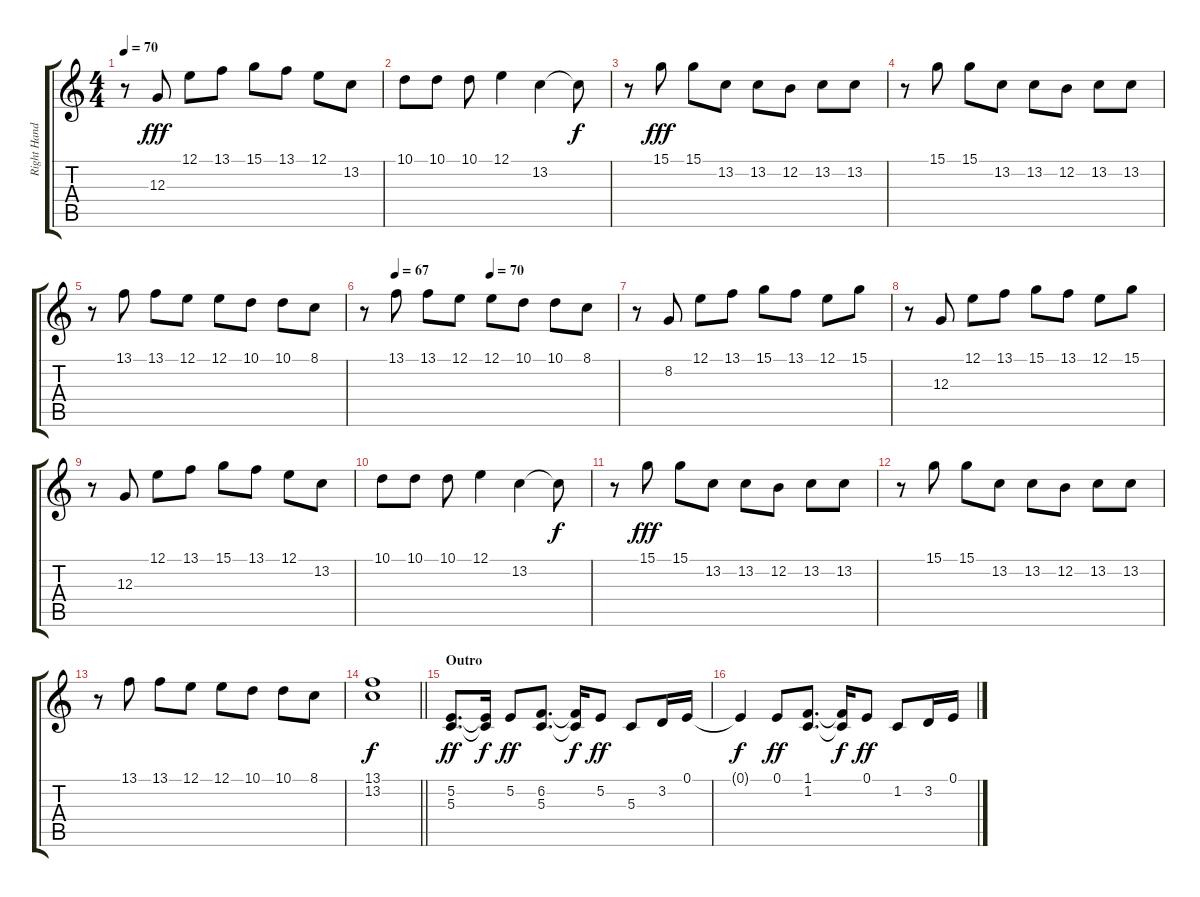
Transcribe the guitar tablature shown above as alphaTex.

\track ("Right Hand" "Right Hand") {instrument acousticgrandpiano}
\staff {score tabs}
\tuning (E4 B3 G3 D3 A2 E2) {hide}
\ts (4 4)
\tempo 70
\clef g2
\ks c
r.8{dy fff} 12.3.8 12.1.8 13.1.8 15.1.8 13.1.8 12.1.8 13.2.8 |
10.1.8 10.1.8 10.1.8 12.1.4 13.2.4 13.2{t}.8{dy f} |
r.8 15.1.8{dy fff} 15.1.8 13.2.8 13.2.8 12.2.8 13.2.8 13.2.8 |
r.8 15.1.8 15.1.8 13.2.8 13.2.8 12.2.8 13.2.8 13.2.8 |
r.8 13.1.8 13.1.8 12.1.8 12.1.8 10.1.8 10.1.8 8.1.8 |
\tempo (67 0.125)
\tempo (70 0.5)
r.8 13.1.8 13.1.8 12.1.8 12.1.8 10.1.8 10.1.8 8.1.8 |
r.8 8.2.8 12.1.8 13.1.8 15.1.8 13.1.8 12.1.8 15.1.8 |
r.8 12.3.8 12.1.8 13.1.8 15.1.8 13.1.8 12.1.8 15.1.8 |
r.8 12.3.8 12.1.8 13.1.8 15.1.8 13.1.8 12.1.8 13.2.8 |
10.1.8 10.1.8 10.1.8 12.1.4 13.2.4 13.2{t}.8{dy f} |
r.8 15.1.8{dy fff} 15.1.8 13.2.8 13.2.8 12.2.8 13.2.8 13.2.8 |
r.8 15.1.8 15.1.8 13.2.8 13.2.8 12.2.8 13.2.8 13.2.8 |
r.8 13.1.8 13.1.8 12.1.8 12.1.8 10.1.8 10.1.8 8.1.8 |
\barLineRight lightlight
(13.1 13.2).1{dy f} |
\section ("" "Outro")
(5.2 5.3).8{d dy ff volume 11} (5.2{t} 5.3{t}).16{dy f} 5.2.8{dy ff} (6.2 5.3).8{d} (6.2{t} 5.3{t}).16{dy f} 5.2.8{dy ff} 5.3.8 3.2.16 0.1.16 |
0.1{t}.4{dy f} 0.1.8{dy ff} (1.1 1.2).8{d} (1.1{t} 1.2{t}).16{dy f} 0.1.8{dy ff} 1.2.8 3.2.16 0.1.16
